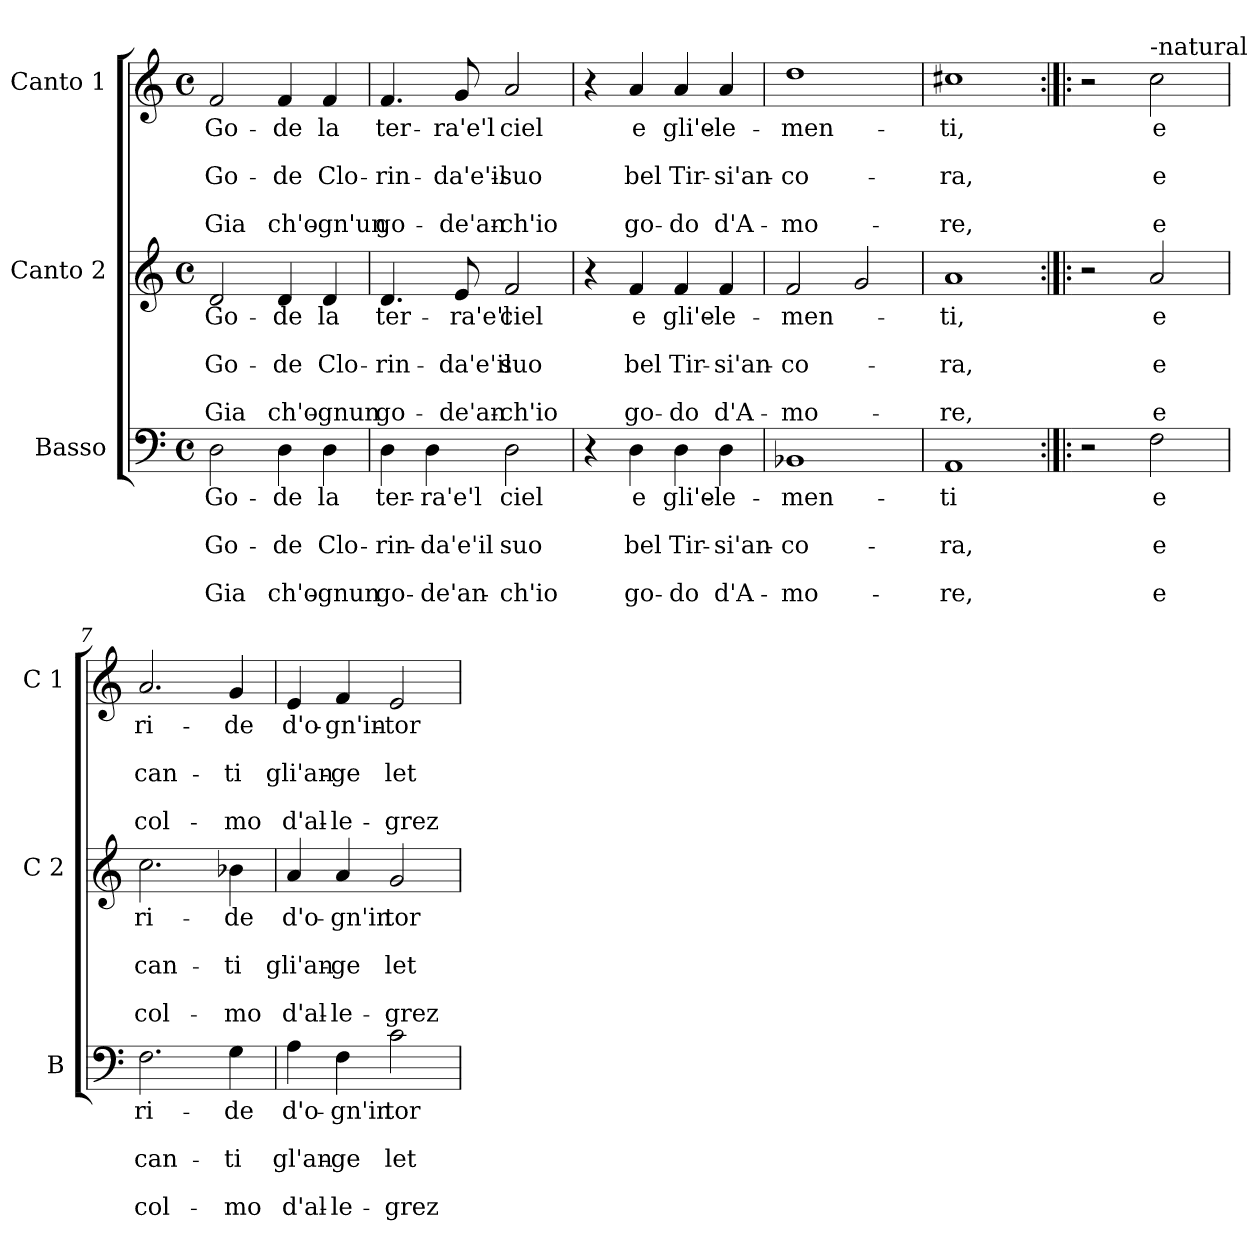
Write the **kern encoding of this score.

**kern	**text	**text	**text	**text	**text	**kern	**text	**text	**text	**text	**text	**kern	**text	**text	**text	**text	**text
*part3	*part3	*part3	*part3	*part3	*part3	*part2	*part2	*part2	*part2	*part2	*part2	*part1	*part1	*part1	*part1	*part1	*part1
*staff3	*staff3	*staff3	*staff3	*staff3	*staff3	*staff2	*staff2	*staff2	*staff2	*staff2	*staff2	*staff1	*staff1	*staff1	*staff1	*staff1	*staff1
*I"Basso	*	*	*	*	*	*I"Canto 2	*	*	*	*	*	*I"Canto 1	*	*	*	*	*
*I'B	*	*	*	*	*	*I'C 2	*	*	*	*	*	*I'C 1	*	*	*	*	*
*clefF4	*	*	*	*	*	*clefG2	*	*	*	*	*	*clefG2	*	*	*	*	*
*k[]	*	*	*	*	*	*k[]	*	*	*	*	*	*k[]	*	*	*	*	*
*C:	*	*	*	*	*	*C:	*	*	*	*	*	*C:	*	*	*	*	*
*M4/4	*	*	*	*	*	*M4/4	*	*	*	*	*	*M4/4	*	*	*	*	*
*met(c)	*	*	*	*	*	*met(c)	*	*	*	*	*	*met(c)	*	*	*	*	*
=1	=1	=1	=1	=1	=1	=1	=1	=1	=1	=1	=1	=1	=1	=1	=1	=1	=1
!	!LO:LY:b	!	!LO:LY:b	!	!LO:LY:b	!	!LO:LY:b	!	!LO:LY:b	!	!LO:LY:b	!	!LO:LY:b	!	!LO:LY:b	!	!LO:LY:b
2D\	Go-	.	Go-	.	Gia	2d/	Go-	.	Go-	.	Gia	2f/	Go-	.	Go-	.	Gia
!	!LO:LY:b	!	!LO:LY:b	!	!LO:LY:b	!	!LO:LY:b	!	!LO:LY:b	!	!LO:LY:b	!	!LO:LY:b	!	!LO:LY:b	!	!LO:LY:b
4D\	-de	.	-de	.	ch'o-	4d/	-de	.	-de	.	ch'o-	4f/	-de	.	-de	.	ch'o-
!	!LO:LY:b	!	!LO:LY:b	!	!LO:LY:b	!	!LO:LY:b	!	!LO:LY:b	!	!LO:LY:b	!	!LO:LY:b	!	!LO:LY:b	!	!LO:LY:b
4D\	la	.	Clo-	.	-gnun	4d/	la	.	Clo-	.	-gnun	4f/	la	.	Clo-	.	-gn'un
=2	=2	=2	=2	=2	=2	=2	=2	=2	=2	=2	=2	=2	=2	=2	=2	=2	=2
!	!LO:LY:b	!	!LO:LY:b	!	!LO:LY:b	!	!LO:LY:b	!	!LO:LY:b	!	!LO:LY:b	!	!LO:LY:b	!	!LO:LY:b	!	!LO:LY:b
4D\	ter-	.	-rin-	.	go-	4.d/	ter-	.	-rin-	.	go-	4.f/	ter-	.	-rin-	.	go-
!	!LO:LY:b	!	!LO:LY:b	!	!LO:LY:b	!	!	!	!	!	!	!	!	!	!	!	!
4D\	-ra'e'l	.	-da'e'il	.	-de'an-	.	.	.	.	.	.	.	.	.	.	.	.
!	!	!	!	!	!	!	!LO:LY:b	!	!LO:LY:b	!	!LO:LY:b	!	!LO:LY:b	!	!LO:LY:b	!	!LO:LY:b
.	.	.	.	.	.	8e/	-ra'e'l	.	-da'e'il	.	-de'an-	8g/	-ra'e'l	.	-da'e'il-	.	-de'an-
!	!LO:LY:b	!	!LO:LY:b	!	!LO:LY:b	!	!LO:LY:b	!	!LO:LY:b	!	!LO:LY:b	!	!LO:LY:b	!	!LO:LY:b	!	!LO:LY:b
2D\	ciel	.	suo	.	-ch'io	2f/	ciel	.	suo	.	-ch'io	2a/	ciel	.	-suo	.	-ch'io
=3	=3	=3	=3	=3	=3	=3	=3	=3	=3	=3	=3	=3	=3	=3	=3	=3	=3
4r	.	.	.	.	.	4r	.	.	.	.	.	4r	.	.	.	.	.
!	!LO:LY:b	!	!LO:LY:b	!	!LO:LY:b	!	!LO:LY:b	!	!LO:LY:b	!	!LO:LY:b	!	!LO:LY:b	!	!LO:LY:b	!	!LO:LY:b
4D\	e	.	bel	.	go-	4f/	e	.	bel	.	go-	4a/	e	.	bel	.	go-
!	!LO:LY:b	!	!LO:LY:b	!	!LO:LY:b	!	!LO:LY:b	!	!LO:LY:b	!	!LO:LY:b	!	!LO:LY:b	!	!LO:LY:b	!	!LO:LY:b
4D\	gli'e-	.	Tir-	.	-do	4f/	gli'e-	.	Tir-	.	-do	4a/	gli'e-	.	Tir-	.	-do
!	!LO:LY:b	!	!LO:LY:b	!	!LO:LY:b	!	!LO:LY:b	!	!LO:LY:b	!	!LO:LY:b	!	!LO:LY:b	!	!LO:LY:b	!	!LO:LY:b
4D\	-le-	.	-si'an-	.	d'A-	4f/	-le-	.	-si'an-	.	d'A-	4a/	-le-	.	-si'an-	.	d'A-
=4	=4	=4	=4	=4	=4	=4	=4	=4	=4	=4	=4	=4	=4	=4	=4	=4	=4
!	!LO:LY:b	!	!LO:LY:b	!	!LO:LY:b	!	!LO:LY:b	!	!LO:LY:b	!	!LO:LY:b	!	!LO:LY:b	!	!LO:LY:b	!	!LO:LY:b
1BB-X	-men-	.	-co-	.	-mo-	2f/	-men-	.	-co-	.	-mo-	1dd	-men-	.	-co-	.	-mo-
.	.	.	.	.	.	2g/	.	.	.	.	.	.	.	.	.	.	.
!!LO:LB:g=z
=5	=5	=5	=5	=5	=5	=5	=5	=5	=5	=5	=5	=5	=5	=5	=5	=5	=5
!	!LO:LY:b	!	!LO:LY:b	!	!LO:LY:b	!	!LO:LY:b	!	!LO:LY:b	!	!LO:LY:b	!	!LO:LY:b	!	!LO:LY:b	!	!LO:LY:b
1AA	-ti	.	-ra,	.	-re,	1a	-ti,	.	-ra,	.	-re,	1cc#X	-ti,	.	-ra,	.	-re,
=6:|!|:	=6:|!|:	=6:|!|:	=6:|!|:	=6:|!|:	=6:|!|:	=6:|!|:	=6:|!|:	=6:|!|:	=6:|!|:	=6:|!|:	=6:|!|:	=6:|!|:	=6:|!|:	=6:|!|:	=6:|!|:	=6:|!|:	=6:|!|:
2r	.	.	.	.	.	2r	.	.	.	.	.	2r	.	.	.	.	.
!	!	!	!	!	!	!	!	!	!	!	!	!LO:TX:a:t=-natural	!	!	!	!	!
!	!LO:LY:b	!	!LO:LY:b	!	!LO:LY:b	!	!LO:LY:b	!	!LO:LY:b	!	!LO:LY:b	!	!LO:LY:b	!	!LO:LY:b	!	!LO:LY:b
2F\	e	.	e	.	e	2a/	e	.	e	.	e	2cc\	e	.	e	.	e
=7	=7	=7	=7	=7	=7	=7	=7	=7	=7	=7	=7	=7	=7	=7	=7	=7	=7
!	!LO:LY:b	!	!LO:LY:b	!	!LO:LY:b	!	!LO:LY:b	!	!LO:LY:b	!	!LO:LY:b	!	!LO:LY:b	!	!LO:LY:b	!	!LO:LY:b
2.F\	ri-	.	can-	.	col-	2.cc\	ri-	.	can-	.	col-	2.a/	ri-	.	can-	.	col-
!	!LO:LY:b	!	!LO:LY:b	!	!LO:LY:b	!	!LO:LY:b	!	!LO:LY:b	!	!LO:LY:b	!	!LO:LY:b	!	!LO:LY:b	!	!LO:LY:b
4G\	-de	.	-ti	.	-mo	4b-X\	-de	.	-ti	.	-mo	4g/	-de	.	-ti	.	-mo
=8	=8	=8	=8	=8	=8	=8	=8	=8	=8	=8	=8	=8	=8	=8	=8	=8	=8
!	!LO:LY:b	!	!LO:LY:b	!	!LO:LY:b	!	!LO:LY:b	!	!LO:LY:b	!	!LO:LY:b	!	!LO:LY:b	!	!LO:LY:b	!	!LO:LY:b
4A\	d'o-	.	gl'an-	.	d'al-	4a/	d'o-	.	gli'an-	.	d'al-	4e/	d'o-	.	gli'an-	.	d'al-
!	!LO:LY:b	!	!LO:LY:b	!	!LO:LY:b	!	!LO:LY:b	!	!LO:LY:b	!	!LO:LY:b	!	!LO:LY:b	!	!LO:LY:b	!	!LO:LY:b
4F\	-gn'in	.	-ge	.	-le-	4a/	-gn'in	.	-ge	.	-le-	4f/	-gn'in-	.	-ge	.	-le-
!	!LO:LY:b	!	!LO:LY:b	!	!LO:LY:b	!	!LO:LY:b	!	!LO:LY:b	!	!LO:LY:b	!	!LO:LY:b	!	!LO:LY:b	!	!LO:LY:b
2c\	tor-	.	let-	.	-grez-	2g/	tor-	.	let-	.	-grez-	2e/	-tor-	.	let-	.	-grez-
=	=	=	=	=	=	=	=	=	=	=	=	=	=	=	=	=	=
*-	*-	*-	*-	*-	*-	*-	*-	*-	*-	*-	*-	*-	*-	*-	*-	*-	*-
